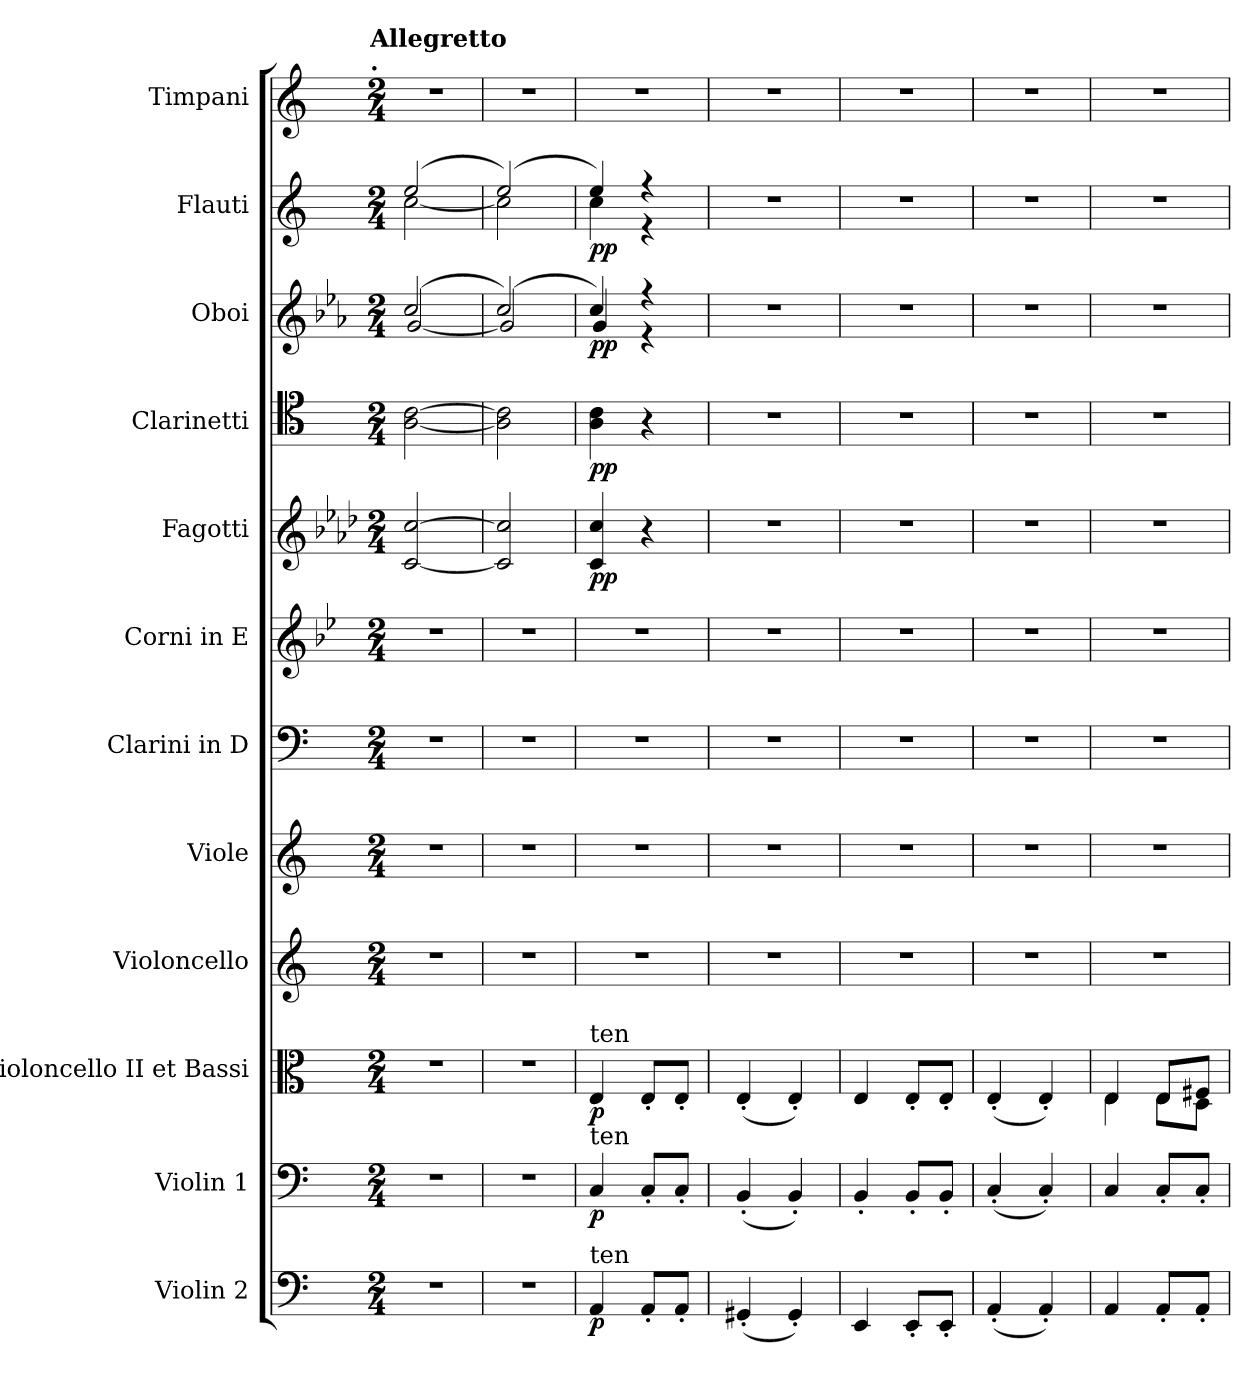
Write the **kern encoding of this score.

**kern	**dynam	**kern	**dynam	**kern	**dynam	**kern	**kern	**kern	**kern	**kern	**dynam	**kern	**dynam	**kern	**dynam	**kern	**dynam	**kern
*part12	*part12	*part11	*part11	*part10	*part10	*part9	*part8	*part7	*part6	*part5	*part5	*part4	*part4	*part3	*part3	*part2	*part2	*part1
*staff12	*staff12	*staff11	*staff11	*staff10	*staff10	*staff9	*staff8	*staff7	*staff6	*staff5	*staff5	*staff4	*staff4	*staff3	*staff3	*staff2	*staff2	*staff1
*I"Violin 2	*	*I"Violin 1	*	*I"Violoncello II et Bassi	*	*I"Violoncello	*I"Viole	*I"Clarini in D	*I"Corni in E	*I"Fagotti	*	*I"Clarinetti	*	*I"Oboi	*	*I"Flauti	*	*I"Timpani
*I'Vln	*	*I'Vln	*	*I'Vc	*	*I'Vc	*	*	*	*	*	*I'Cl	*	*I'Ob	*	*I'Fl	*	*I'Timp
*clefF4	*	*clefF4	*	*clefC3	*	*clefG2	*clefG2	*clefF4	*clefG2	*clefG2	*	*clefC4	*	*clefG2	*	*clefG2	*	*clefG2
*	*	*	*	*	*	*	*	*	*ITrd-1c-2	*ITrd5c8	*	*	*	*ITrd2c3	*	*	*	*
*k[]	*	*k[]	*	*k[]	*	*k[]	*k[]	*k[]	*k[]	*k[]	*	*k[]	*	*k[]	*	*k[]	*	*k[]
!!LO:TX:omd:t=Allegretto\n.
*M2/4	*	*M2/4	*	*M2/4	*	*M2/4	*M2/4	*M2/4	*M2/4	*M2/4	*	*M2/4	*	*M2/4	*	*M2/4	*	*M2/4
=1	=1	=1	=1	=1	=1	=1	=1	=1	=1	=1	=1	=1	=1	=1	=1	=1	=1	=1
*	*	*	*	*	*	*	*	*	*	*	*	*	*	*^	*	*^	*	*
!	!	!	!	!	!	!	!	!	!	!	!LO:DY:b	!	!LO:DY:b	!	!	!LO:DY:b	!	!	!LO:DY:b	!
2r	.	2r	.	2r	.	2r	2r	2r	2r	[2E/ [2e/	F	[2A\ [2c\	F	(>2a/	[2e/	F	(>2ee/	[2cc\	F	2r
=2	=2	=2	=2	=2	=2	=2	=2	=2	=2	=2	=2	=2	=2	=2	=2	=2	=2	=2	=2	=2
2r	.	2r	.	2r	.	2r	2r	2r	2r	2E]/ 2e]/	.	2A]\ 2c]\	.	(>2a/)	2e/]	.	(>2ee/)	2cc\]	.	2r
=3	=3	=3	=3	=3	=3	=3	=3	=3	=3	=3	=3	=3	=3	=3	=3	=3	=3	=3	=3	=3
!	!	!	!	!LO:TX:a:t=ten	!	!	!	!	!	!	!	!	!	!	!	!	!	!	!	!
!	!	!LO:TX:a:t=ten	!	!	!	!	!	!	!	!	!	!	!	!	!	!	!	!	!	!
!LO:TX:a:t=ten	!	!	!	!	!	!	!	!	!	!	!	!	!	!	!	!	!	!	!	!
!	!LO:DY:b	!	!LO:DY:b	!	!LO:DY:b	!	!	!	!	!	!LO:DY:b	!	!LO:DY:b	!	!	!LO:DY:b	!	!	!LO:DY:b	!
4AA/	p	4C/	p	4E/	p	2r	2r	2r	2r	4E/ 4e/	pp	4A\ 4c\	pp	4a/)	4e/	pp	4ee/)	4cc\	pp	2r
8AA'/L	.	8C'/L	.	8E'/L	.	.	.	.	.	4r	.	4r	.	4r	4r	.	4r	4r	.	.
8AA'/J	.	8C'/J	.	8E'/J	.	.	.	.	.	.	.	.	.	.	.	.	.	.	.	.
*	*	*	*	*	*	*	*	*	*	*	*	*	*	*v	*v	*	*	*	*	*
*	*	*	*	*	*	*	*	*	*	*	*	*	*	*	*	*v	*v	*	*
=4	=4	=4	=4	=4	=4	=4	=4	=4	=4	=4	=4	=4	=4	=4	=4	=4	=4	=4
(<4GG#X'/	.	(<4BB'/	.	(<4E'/	.	2r	2r	2r	2r	2r	.	2r	.	2r	.	2r	.	2r
4GG#'/)	.	4BB'/)	.	4E'/)	.	.	.	.	.	.	.	.	.	.	.	.	.	.
=5	=5	=5	=5	=5	=5	=5	=5	=5	=5	=5	=5	=5	=5	=5	=5	=5	=5	=5
4EE/	.	4BB'/	.	4E/	.	2r	2r	2r	2r	2r	.	2r	.	2r	.	2r	.	2r
8EE'/L	.	8BB'/L	.	8E'/L	.	.	.	.	.	.	.	.	.	.	.	.	.	.
8EE'/J	.	8BB'/J	.	8E'/J	.	.	.	.	.	.	.	.	.	.	.	.	.	.
=6	=6	=6	=6	=6	=6	=6	=6	=6	=6	=6	=6	=6	=6	=6	=6	=6	=6	=6
(<4AA'/	.	(<4C'/	.	(<4E'/	.	2r	2r	2r	2r	2r	.	2r	.	2r	.	2r	.	2r
4AA'/)	.	4C'/)	.	4E'/)	.	.	.	.	.	.	.	.	.	.	.	.	.	.
=7	=7	=7	=7	=7	=7	=7	=7	=7	=7	=7	=7	=7	=7	=7	=7	=7	=7	=7
*	*	*	*	*^	*	*	*	*	*	*	*	*	*	*	*	*	*	*
4AA/	.	4C/	.	4E/	4E\	.	2r	2r	2r	2r	2r	.	2r	.	2r	.	2r	.	2r
8AA'/L	.	8C'/L	.	8E/L	8E\L	.	.	.	.	.	.	.	.	.	.	.	.	.	.
8AA'/J	.	8C'/J	.	8F#X/J	8D\J	.	.	.	.	.	.	.	.	.	.	.	.	.	.
*	*	*	*	*v	*v	*	*	*	*	*	*	*	*	*	*	*	*	*	*
=	=	=	=	=	=	=	=	=	=	=	=	=	=	=	=	=	=	=
*-	*-	*-	*-	*-	*-	*-	*-	*-	*-	*-	*-	*-	*-	*-	*-	*-	*-	*-
